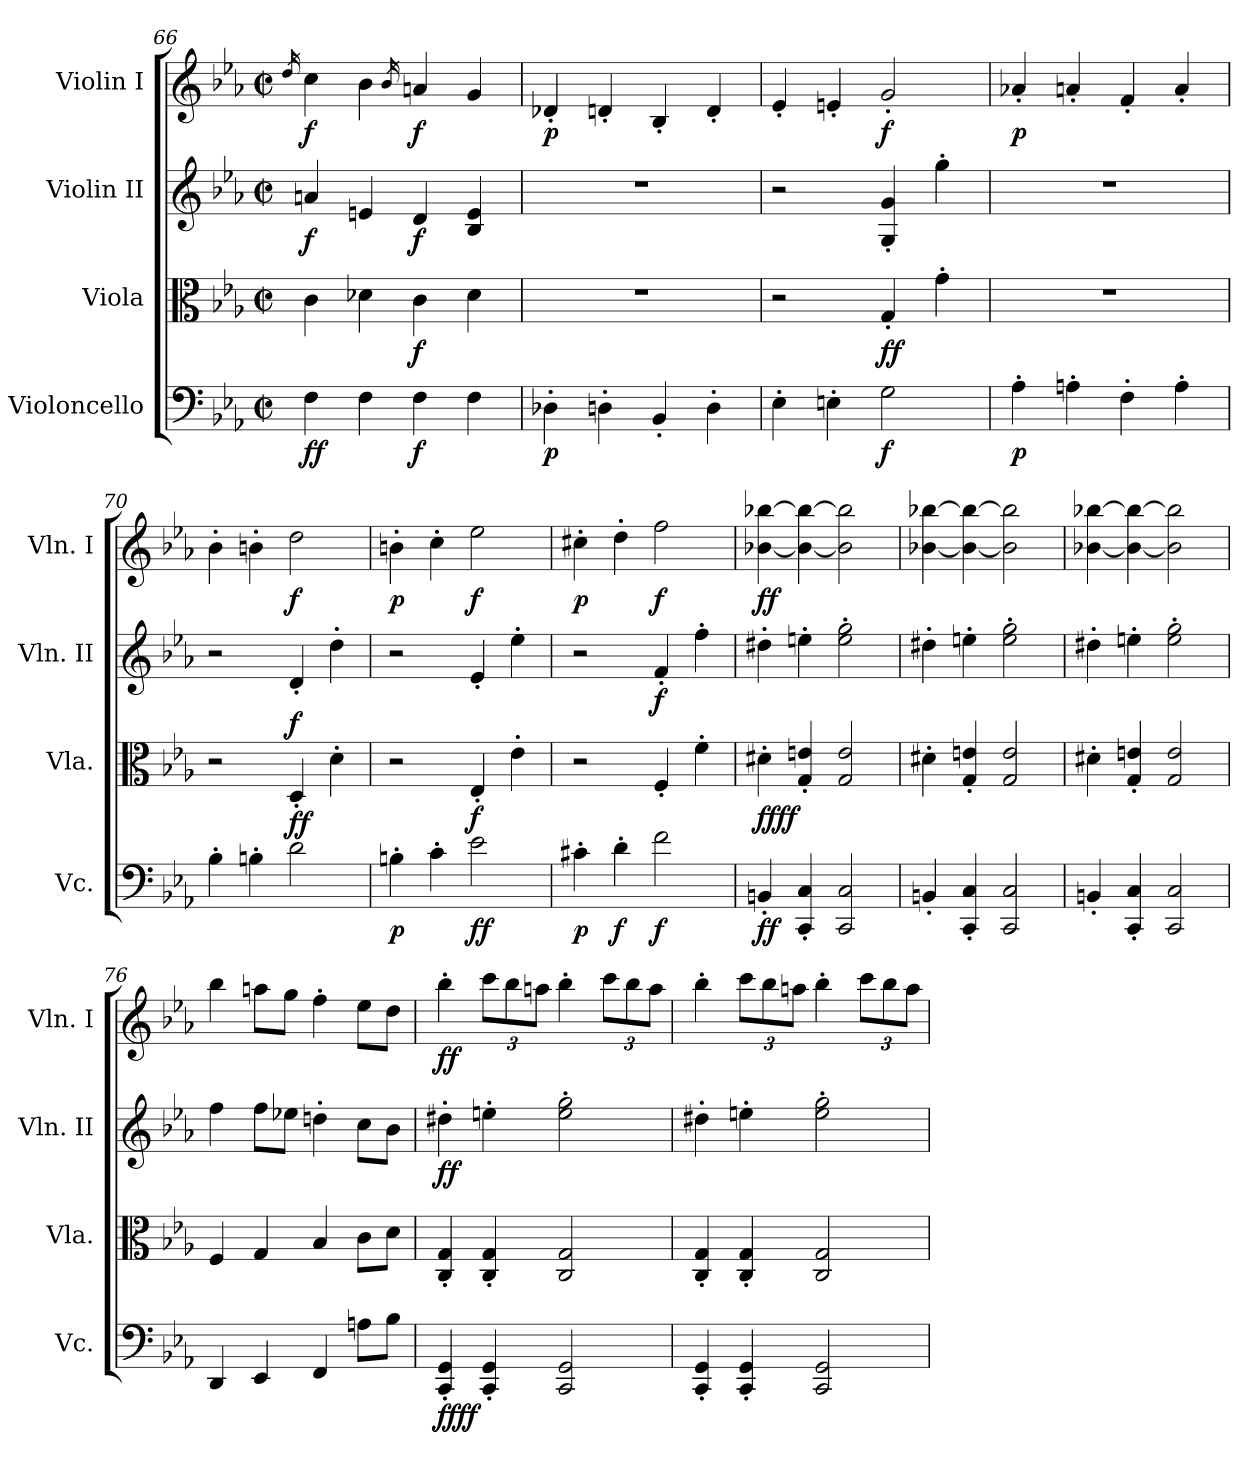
**kern	**dynam	**kern	**dynam	**kern	**dynam	**kern	**dynam
*part4	*part4	*part3	*part3	*part2	*part2	*part1	*part1
*staff4	*staff4	*staff3	*staff3	*staff2	*staff2	*staff1	*staff1
*I"Violoncello	*	*I"Viola	*	*I"Violin II	*	*I"Violin I	*
*I'Vc.	*	*I'Vla.	*	*I'Vln. II	*	*I'Vln. I	*
!!LO:PB:g=z
*clefF4	*	*clefC3	*	*clefG2	*	*clefG2	*
*k[b-e-a-]	*	*k[b-e-a-]	*	*k[b-e-a-]	*	*k[b-e-a-]	*
*M2/2	*	*M2/2	*	*M2/2	*	*M2/2	*
*met(c|)	*	*met(c|)	*	*met(c|)	*	*met(c|)	*
=66	=66	=66	=66	=66	=66	=66	=66
.	.	.	.	.	.	16qdd/	.
!	!LO:DY:b	!	!	!	!	!	!
!	!LO:DY:n=1:b	!	!	!	!LO:DY:b	!	!LO:DY:b
4F\	f f	4c\	.	4an/	f	4cc\	f
4F\	.	4d-X\	.	4en/	.	4b-\	.
.	.	.	.	.	.	16qb-/	.
!	!LO:DY:n=2:b	!	!LO:DY:b	!	!LO:DY:b	!	!LO:DY:b
4F\	f	4c\	f	4d/	f	4an/	f
4F\	.	4d-\	.	4B-/ 4e/	.	4g/	.
!!LO:LB:g=z
=67	=67	=67	=67	=67	=67	=67	=67
!	!LO:DY:b	!	!	!	!	!	!LO:DY:b
4D-X'\	p	1r	.	1r	.	4d-X'/	p
4Dn'\	.	.	.	.	.	4dn'/	.
4BB-'/	.	.	.	.	.	4B-'/	.
4D'\	.	.	.	.	.	4d'/	.
=68	=68	=68	=68	=68	=68	=68	=68
4E-'\	.	2r	.	2r	.	4e-'/	.
4En'\	.	.	.	.	.	4en'/	.
!	!LO:DY:b	!	!LO:DY:b	!	!	!	!
!	!	!	!LO:DY:n=1:b	!	!	!	!LO:DY:b
2G\	f	4G'/	f f	4G/' 4g/'	.	2g'/	f
.	.	4g'\	.	4gg'\	.	.	.
=69	=69	=69	=69	=69	=69	=69	=69
!	!LO:DY:b	!	!	!	!	!	!LO:DY:b
4A-'\	p	1r	.	1r	.	4a-X'/	p
4An'\	.	.	.	.	.	4an'/	.
4F'\	.	.	.	.	.	4f'/	.
4A'\	.	.	.	.	.	4a'/	.
=70	=70	=70	=70	=70	=70	=70	=70
4B-'\	.	2r	.	2r	.	4b-'\	.
4Bn'\	.	.	.	.	.	4bn'\	.
!	!LO:DY:a	!	!	!	!	!	!
!	!LO:DY:n=1:b	!	!LO:DY:a	!	!	!	!LO:DY:b
2d\	f f	4D'/	f	4d'/	.	2dd\	f
.	.	4d'\	.	4dd'\	.	.	.
=71	=71	=71	=71	=71	=71	=71	=71
!	!LO:DY:b	!	!	!	!	!	!LO:DY:b
4Bn'\	p	2r	.	2r	.	4bn'\	p
4c'\	.	.	.	.	.	4cc'\	.
!	!LO:DY:b	!	!	!	!	!	!
!	!LO:DY:n=1:b	!	!LO:DY:b	!	!	!	!LO:DY:b
2e-\	f f	4E-'/	f	4e-'/	.	2ee-\	f
.	.	4e-'\	.	4ee-'\	.	.	.
=72	=72	=72	=72	=72	=72	=72	=72
!	!LO:DY:b	!	!	!	!	!	!LO:DY:b
4c#X'\	p	2r	.	2r	.	4cc#X'\	p
!	!LO:DY:b	!	!	!	!	!	!
4d'\	f	.	.	.	.	4dd'\	.
!	!LO:DY:b	!	!	!	!LO:DY:b	!	!LO:DY:b
2f\	f	4F'/	.	4f'/	f	2ff\	f
.	.	4f'\	.	4ff'\	.	.	.
!!LO:LB:g=z
=73	=73	=73	=73	=73	=73	=73	=73
!	!LO:DY:b	!	!LO:DY:b	!	!	!	!
!	!	!	!LO:DY:n=1:b	!	!	!	!LO:DY:b
4BBn'/	ff	4d#X'\	ff ff	4dd#X'\	.	[4b-X\ [4bb-X\	ff
4CC/' 4C/'	.	4G/' 4en/'	.	4een'\	.	4b-\_ 4bb-\_	.
2CC/ 2C/	.	2G/ 2e/	.	2ee\' 2gg\'	.	2b-\] 2bb-\]	.
=74	=74	=74	=74	=74	=74	=74	=74
4BBn'/	.	4d#X'\	.	4dd#X'\	.	[4b-X\ [4bb-X\	.
4CC/' 4C/'	.	4G/' 4en/'	.	4een'\	.	4b-\_ 4bb-\_	.
2CC/ 2C/	.	2G/ 2e/	.	2ee\' 2gg\'	.	2b-\] 2bb-\]	.
=75	=75	=75	=75	=75	=75	=75	=75
4BBn'/	.	4d#X'\	.	4dd#X'\	.	[4b-X\ [4bb-X\	.
4CC/' 4C/'	.	4G/' 4en/'	.	4een'\	.	4b-\_ 4bb-\_	.
2CC/ 2C/	.	2G/ 2e/	.	2ee\' 2gg\'	.	2b-\] 2bb-\]	.
=76	=76	=76	=76	=76	=76	=76	=76
4DD/	.	4F/	.	4ff\	.	4bb-\	.
4EE-/	.	4G/	.	8ff\L	.	8aan\L	.
.	.	.	.	8ee-X\J	.	8gg\J	.
4FF/	.	4B-/	.	4ddn'\	.	4ff'\	.
8An\L	.	8c\L	.	8cc\L	.	8ee-\L	.
8B-\J	.	8d\J	.	8b-\J	.	8dd\J	.
!!LO:PB:g=z
=77	=77	=77	=77	=77	=77	=77	=77
!	!LO:DY:b	!	!	!	!	!	!
!	!LO:DY:n=1:b	!	!	!	!LO:DY:b	!	!LO:DY:b
4CC/' 4GG/'	ff ff	4C/' 4G/'	.	4dd#X'\	ff	4bb-'\	ff
*	*	*	*	*	*	*Xbrackettup	*
4CC/' 4GG/'	.	4C/' 4G/'	.	4een'\	.	12ccc\L	.
.	.	.	.	.	.	12bb-\	.
.	.	.	.	.	.	12aan\J	.
2CC/ 2GG/	.	2C/ 2G/	.	2ee\' 2gg\'	.	4bb-'\	.
.	.	.	.	.	.	12ccc\L	.
.	.	.	.	.	.	12bb-\	.
.	.	.	.	.	.	12aa\J	.
!!LO:PB:g=z
=78	=78	=78	=78	=78	=78	=78	=78
4CC/' 4GG/'	.	4C/' 4G/'	.	4dd#X'\	.	4bb-'\	.
4CC/' 4GG/'	.	4C/' 4G/'	.	4een'\	.	12ccc\L	.
.	.	.	.	.	.	12bb-\	.
.	.	.	.	.	.	12aan\J	.
2CC/ 2GG/	.	2C/ 2G/	.	2ee\' 2gg\'	.	4bb-'\	.
.	.	.	.	.	.	12ccc\L	.
.	.	.	.	.	.	12bb-\	.
.	.	.	.	.	.	12aa\J	.
=	=	=	=	=	=	=	=
*-	*-	*-	*-	*-	*-	*-	*-
